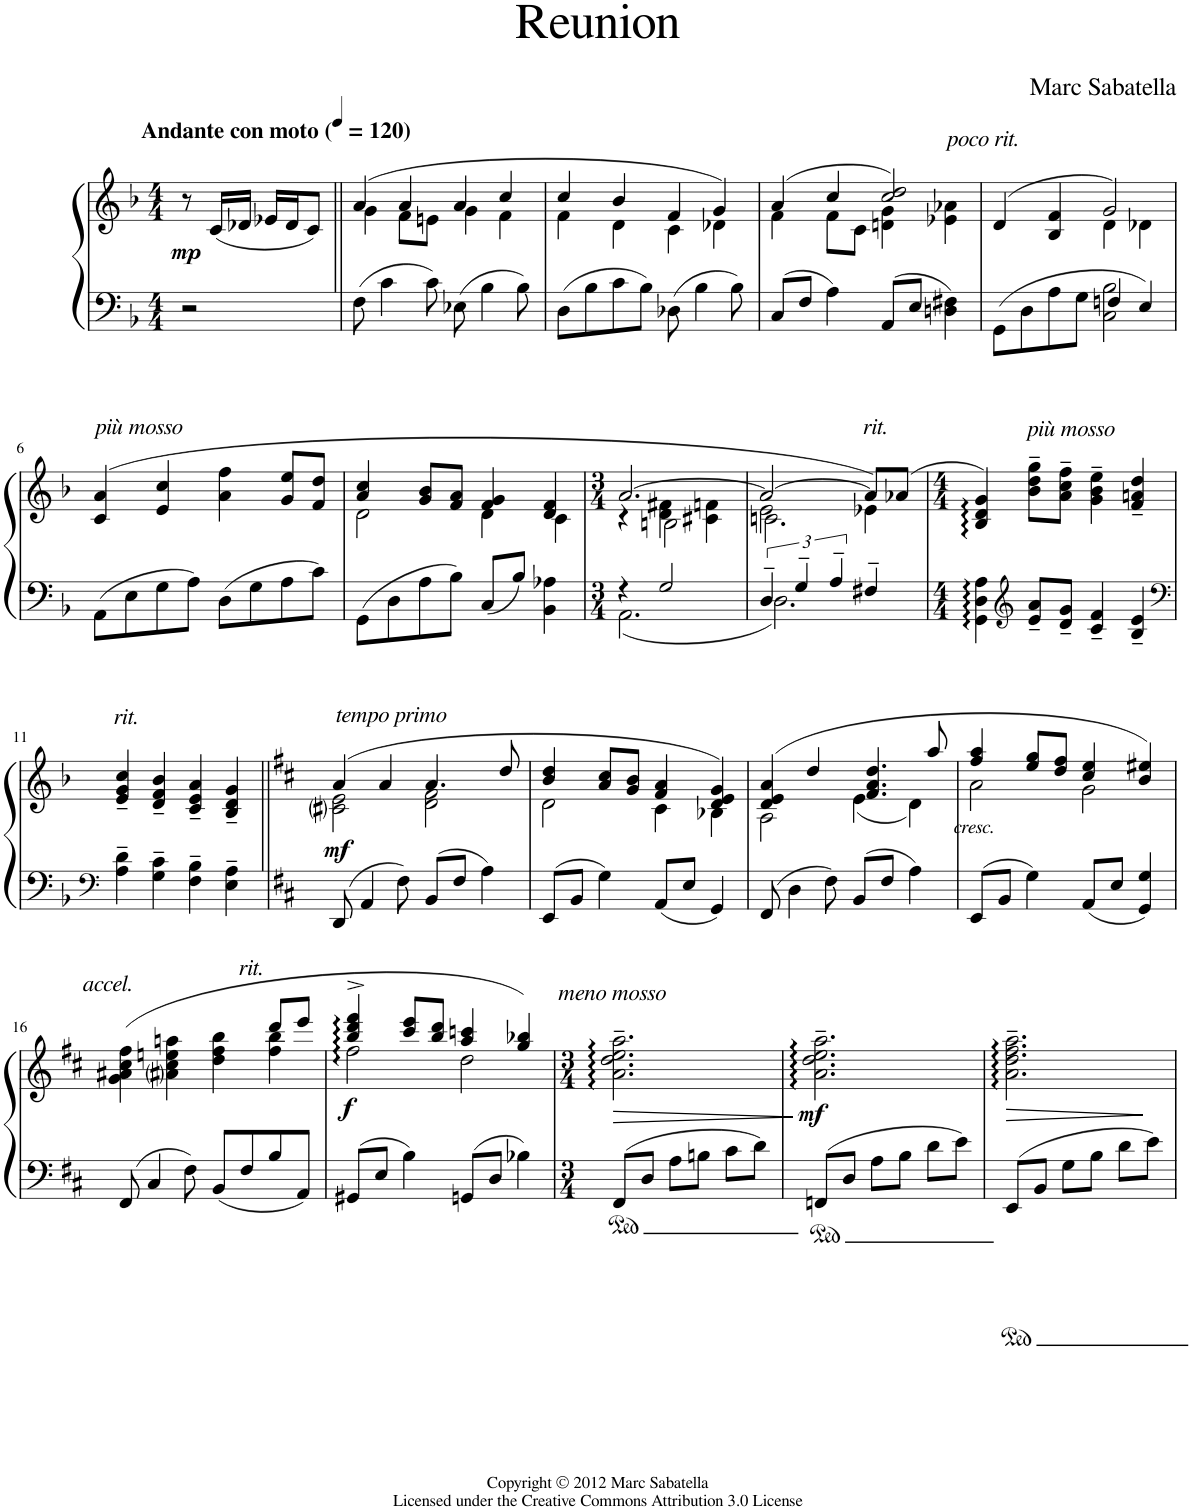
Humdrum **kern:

**kern	**kern	**dynam
*part1	*part1	*part1
*staff2	*staff1	*staff1/2
*I"Piano	*	*
*I'Pno	*	*
*clefF4	*clefG2	*
*k[b-]	*k[b-]	*
*M4/4	*M4/4	*
=1	=1	=1
!	!LO:TX:a:B:t=Andante con moto (	!
!	!LO:TX:a:t== 120)	!
!	!	!LO:DY:b
2r	8r	mp
.	(16c/LL	.
.	16d-X/JJ	.
.	16e-X/LL	.
.	16d-/J	.
.	8c/J)	.
=2||	=2||	=2||
*	*^	*
8F\	(4a/	4g\	.
4c\	.	.	.
.	4a/	8f\L	.
8c\	.	8en\J	.
8E-X\	4a/	4g\	.
4B-\	.	.	.
.	4cc/	4f\	.
8B-\	.	.	.
=3	=3	=3	=3
8D\L	4cc/	4f\	.
8B-\	.	.	.
8c\	4b-/	4d\	.
8B-\J	.	.	.
8D-X\	4f/	4c\	.
4B-\	.	.	.
.	4g/)	4d-X\	.
8B-\	.	.	.
=4	=4	=4	=4
8C/L	(4a/	4f\	.
8F/J	.	.	.
4A\	4cc/	8f\L	.
.	.	8c\J	.
8AA/L	2cc/ 2dd/)	4dn\ 4g\	.
8E/J	.	.	.
!	!	!LO:TX:a:i:t=poco rit.	!
4Dn\ 4F#X\	.	4e-X\ 4a-X\	.
=5	=5	=5	=5
*^	*	*	*
8GG\L	2ryy	(4d/	2ryy	.
8D\	.	.	.	.
8A\	.	4B-/ 4f/	.	.
8G\J	.	.	.	.
4Fn/	2C\ 2B-\	2g/)	4d\	.
4E/	.	.	4d-X\	.
*v	*v	*	*	*
!!LO:LB:g=z
=6	=6	=6	=6
!	!LO:TX:a:i:t=più mosso	!	!
*	*v	*v	*
8AA\L	(4c/ 4a/	.
8E\	.	.
8G\	4e/ 4cc/	.
8A\J	.	.
8D\L	4a\ 4ff\	.
8G\	.	.
8A\	8g/ 8ee/L	.
8c\J	8f/ 8dd/J	.
=7	=7	=7
*	*^	*
8GG\L	4a/ 4cc/	2d\	.
8D\	.	.	.
8A\	8g/ 8b-/L	.	.
8B-\J	8f/ 8a/J	.	.
8C/L	4f/ 4g/	4d\	.
8B-/J	.	.	.
4BB-\ 4A-X\	4d/ 4f/	4c\	.
*	*v	*v	*
=8	=8	=8
*M3/4	*M3/4	*
*^	*^	*
*	*	*	*^	*
4r	2.AA\	[2.a/	4r	4ryy	.
2G/	.	.	4d\ 4f#X\	2Bn\	.
.	.	.	4c#X\ 4fn\	.	.
=9	=9	=9	=9	=9	=9
6D~/	2.D\	2a/_	2e\	2.cn\	.
6G~/	.	.	.	.	.
6A~/	.	.	.	.	.
!	!	!LO:TX:a:i:t=rit.	!	!	!
4F#X~/	.	8a/L])	4e-X\	.	.
.	.	(8a-X/J	.	.	.
*v	*v	*	*	*	*
*	*v	*v	*v	*
=10	=10	=10
*M4/4	*M4/4	*
4GG\: 4D\: 4A\:	4B-/ 4d/ 4g/)	.
*clefG2	*	*
!	!LO:TX:a:i:t=più mosso	!
8e/~ 8a/~L	8b-\~ 8dd\~ 8gg\~L	.
8d/~ 8g/~J	8a\~ 8cc\~ 8ff\~J	.
4c/~ 4f/~	4g\~ 4b-\~ 4ee\~	.
4B-/~ 4e/~	4f/~ 4an/~ 4dd/~	.
!!LO:LB:g=z
=11	=11	=11
*clefF4	*	*
4A\~ 4d\~	4e/~ 4g/~ 4cc/~	.
!	!LO:TX:a:i:t=rit.	!
4G\~ 4c\~	4d/~ 4f/~ 4b-/~	.
4F\~ 4B-\~	4c/~ 4e/~ 4a/~	.
4E\~ 4A\~	4B-/~ 4d/~ 4g/~	.
=12||	=12||	=12||
*k[f#c#]	*k[f#c#]	*
*	*^	*
!	!LO:TX:a:i:t=tempo primo	!	!
!	!	!	!LO:DY:b
8DD/	(4a/	2c#i\ 2e\	mf
4AA/	.	.	.
.	4a/	.	.
8F#\	.	.	.
8BB/L	4.a/	2d\ 2f#\	.
8F#/J	.	.	.
4A\	.	.	.
.	8dd/	.	.
=13	=13	=13	=13
8EE/L	4b/ 4dd/	2d\	.
8BB/J	.	.	.
4G\	8a/ 8cc#/L	.	.
.	8g/ 8b/J	.	.
8AA/L	4f#/ 4a/	4c#\	.
8E/J	.	.	.
4GG/	4d/ 4e/ 4g/)	4B-X\	.
=14	=14	=14	=14
8FF#/	(4d/ 4e/ 4a/	2A\	.
4D\	.	.	.
.	4dd/	.	.
8F#\	.	.	.
8BB/L	4.f#/ 4.a/ 4.dd/	(4e\	.
8F#/J	.	.	.
4A\	.	4d\)	.
.	8aa/	.	.
=15	=15	=15	=15
!	!	!	!LO:DY:b
8EE/L	4ff#/ 4aa/	2a\	other-dynamics
8BB/J	.	.	.
4G\	8ee/ 8gg/L	.	.
.	8dd/ 8ff#/J	.	.
8AA/L	4cc#/ 4ee/	2g\	.
8E/J	.	.	.
4GG/ 4G/	4b/ 4ee#X/)	.	.
!!LO:LB:g=z	!!
=16	=16	=16	=16
!	!LO:TX:a:i:t=accel.	!	!
8FF#/	(4g\ 4a#X\ 4cc#\ 4ff#\	2.ryy	.
4C#/	.	.	.
.	4a#i\ 4cc#\ 4een\ 4aan\	.	.
8F#\	.	.	.
8BB/L	4dd\ 4ff#\ 4bb\	.	.
8F#/	.	.	.
!	!LO:TX:a:i:t=rit.	!	!
8B/	8ddd/L	4ff#\ 4bb\	.
8AA/J	8eee/J	.	.
=17	=17	=17	=17
!	!	!	!LO:DY:b
8GG#X/L	4bb/^ 4ddd/^ 4fff#/^	2ff#\	f
8E/J	.	.	.
4B\	8ccc#/ 8eee/L	.	.
.	8bb/ 8ddd/J	.	.
8GGn/L	4aa/ 4cccn/	2dd\	.
8D/J	.	.	.
4B-X\	4gg/ 4bb-X/)	.	.
*	*v	*v	*
=18	=18	=18
*M3/4	*M3/4	*
!	!LO:TX:a:i:t=meno mosso	!
!	!	!LO:HP:b
8FF#/L	2.a\~ 2.dd\~ 2.ee\~ 2.aa\~	>
8D/J	.	.
8A\L	.	.
8Bn\J	.	.
8c#\L	.	.
8d\J	.	.
.	.	]
=19	=19	=19
!	!	!LO:DY:b
8FFn/L	2.a\~ 2.dd\~ 2.ee\~ 2.aa\~	mf
8D/J	.	.
8A\L	.	.
8B\J	.	.
8d\L	.	.
8e\J	.	.
=20	=20	=20
!	!	!LO:HP:b
8EE/L	2.a\~ 2.dd\~ 2.ff#\~ 2.aa\~	>
8BB/J	.	.
8G\L	.	.
8B\J	.	.
8d\L	.	.
8e\J	.	.
.	.	]
=	=	=
*-	*-	*-
